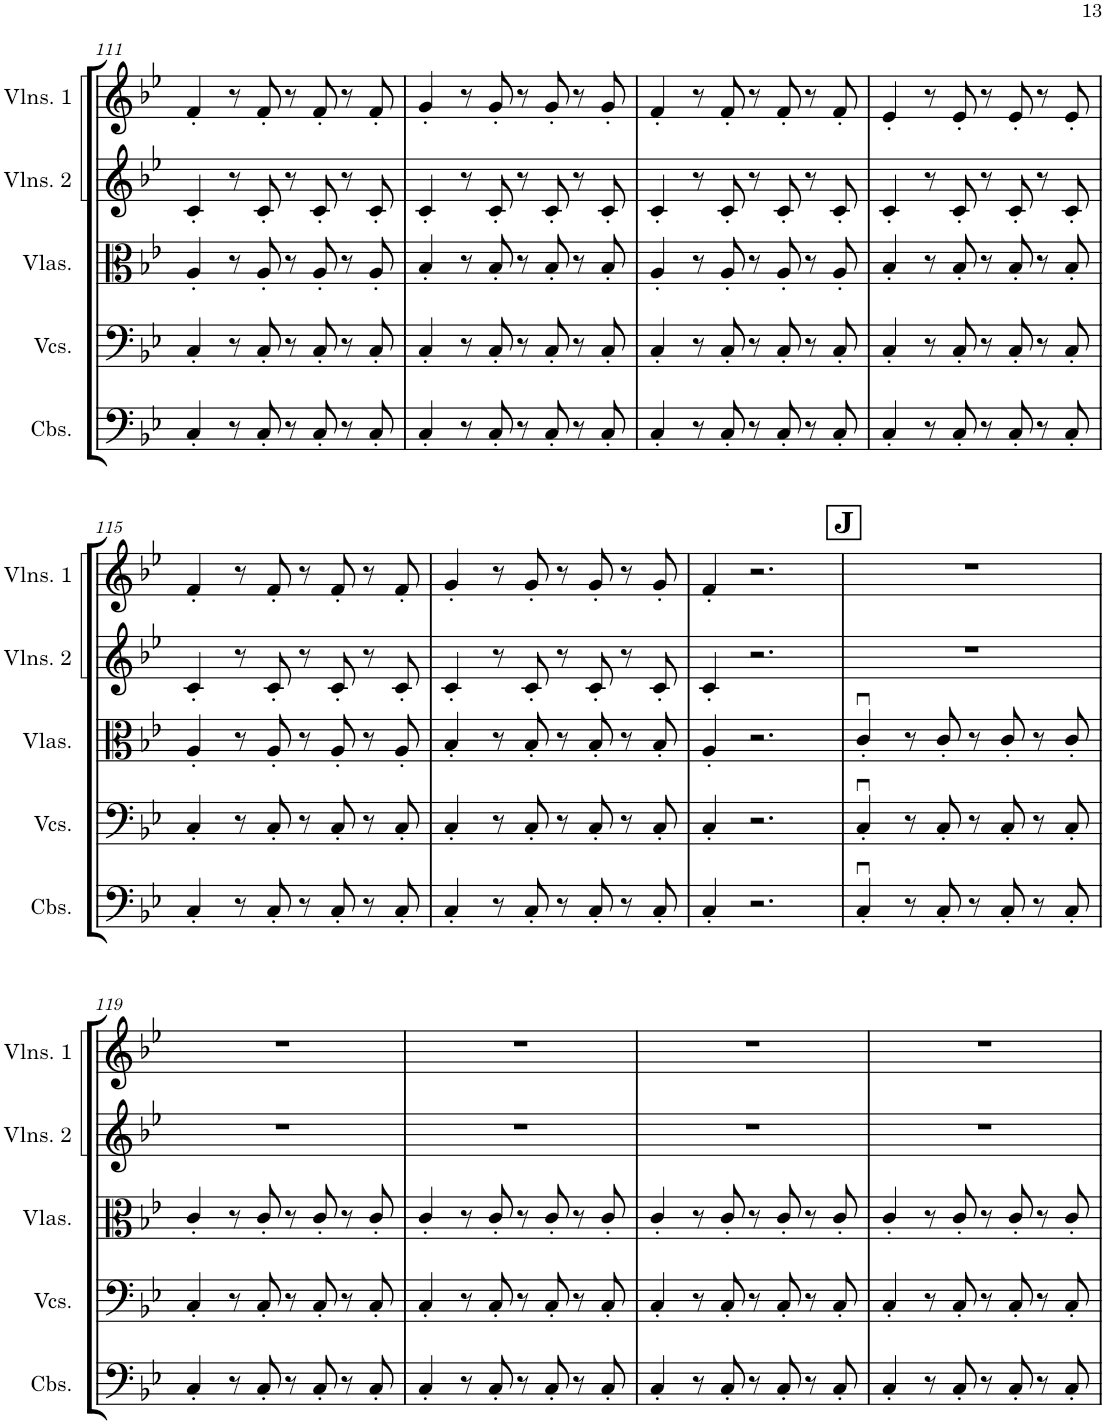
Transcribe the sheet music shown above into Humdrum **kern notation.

**kern	**kern	**kern	**kern	**kern
*part5	*part4	*part3	*part2	*part1
*staff5	*staff4	*staff3	*staff2	*staff1
*I"Contrabasses	*I"Violoncellos	*I"Violas	*I"Violins 2	*I"Violins 1
*I'Cbs.	*I'Vcs.	*I'Vlas.	*I'Vlns. 2	*I'Vlns. 1
!!LO:PB:g=z
*clefF4	*clefF4	*clefC3	*clefG2	*clefG2
*Trd7c12	*	*	*	*
*k[b-e-]	*k[b-e-]	*k[b-e-]	*k[b-e-]	*k[b-e-]
*M4/4	*M4/4	*M4/4	*M4/4	*M4/4
=111	=111	=111	=111	=111
4C'/	4C'/	4A'/	4c'/	4f'/
8r	8r	8r	8r	8r
8C'/	8C'/	8A'/	8c'/	8f'/
8r	8r	8r	8r	8r
8C'/	8C'/	8A'/	8c'/	8f'/
8r	8r	8r	8r	8r
8C'/	8C'/	8A'/	8c'/	8f'/
=112	=112	=112	=112	=112
4C'/	4C'/	4B-'/	4c'/	4g'/
8r	8r	8r	8r	8r
8C'/	8C'/	8B-'/	8c'/	8g'/
8r	8r	8r	8r	8r
8C'/	8C'/	8B-'/	8c'/	8g'/
8r	8r	8r	8r	8r
8C'/	8C'/	8B-'/	8c'/	8g'/
=113	=113	=113	=113	=113
4C'/	4C'/	4A'/	4c'/	4f'/
8r	8r	8r	8r	8r
8C'/	8C'/	8A'/	8c'/	8f'/
8r	8r	8r	8r	8r
8C'/	8C'/	8A'/	8c'/	8f'/
8r	8r	8r	8r	8r
8C'/	8C'/	8A'/	8c'/	8f'/
=114	=114	=114	=114	=114
4C'/	4C'/	4B-'/	4c'/	4e-'/
8r	8r	8r	8r	8r
8C'/	8C'/	8B-'/	8c'/	8e-'/
8r	8r	8r	8r	8r
8C'/	8C'/	8B-'/	8c'/	8e-'/
8r	8r	8r	8r	8r
8C'/	8C'/	8B-'/	8c'/	8e-'/
!!LO:LB:g=z
=115	=115	=115	=115	=115
4C'/	4C'/	4A'/	4c'/	4f'/
8r	8r	8r	8r	8r
8C'/	8C'/	8A'/	8c'/	8f'/
8r	8r	8r	8r	8r
8C'/	8C'/	8A'/	8c'/	8f'/
8r	8r	8r	8r	8r
8C'/	8C'/	8A'/	8c'/	8f'/
=116	=116	=116	=116	=116
4C'/	4C'/	4B-'/	4c'/	4g'/
8r	8r	8r	8r	8r
8C'/	8C'/	8B-'/	8c'/	8g'/
8r	8r	8r	8r	8r
8C'/	8C'/	8B-'/	8c'/	8g'/
8r	8r	8r	8r	8r
8C'/	8C'/	8B-'/	8c'/	8g'/
=117	=117	=117	=117	=117
4C'/	4C'/	4A'/	4c'/	4f'/
2.r	2.r	2.r	2.r	2.r
!!LO:REH:place=s1:a:B:cj:fs=14:t=J
=118	=118	=118	=118	=118
4Cu'/	4Cu'/	4cu'/	1r	1r
8r	8r	8r	.	.
8C'/	8C'/	8c'/	.	.
8r	8r	8r	.	.
8C'/	8C'/	8c'/	.	.
8r	8r	8r	.	.
8C'/	8C'/	8c'/	.	.
!!LO:LB:g=z
=119	=119	=119	=119	=119
4C'/	4C'/	4c'/	1r	1r
8r	8r	8r	.	.
8C'/	8C'/	8c'/	.	.
8r	8r	8r	.	.
8C'/	8C'/	8c'/	.	.
8r	8r	8r	.	.
8C'/	8C'/	8c'/	.	.
=120	=120	=120	=120	=120
4C'/	4C'/	4c'/	1r	1r
8r	8r	8r	.	.
8C'/	8C'/	8c'/	.	.
8r	8r	8r	.	.
8C'/	8C'/	8c'/	.	.
8r	8r	8r	.	.
8C'/	8C'/	8c'/	.	.
=121	=121	=121	=121	=121
4C'/	4C'/	4c'/	1r	1r
8r	8r	8r	.	.
8C'/	8C'/	8c'/	.	.
8r	8r	8r	.	.
8C'/	8C'/	8c'/	.	.
8r	8r	8r	.	.
8C'/	8C'/	8c'/	.	.
=122	=122	=122	=122	=122
4C'/	4C'/	4c'/	1r	1r
8r	8r	8r	.	.
8C'/	8C'/	8c'/	.	.
8r	8r	8r	.	.
8C'/	8C'/	8c'/	.	.
8r	8r	8r	.	.
8C'/	8C'/	8c'/	.	.
=	=	=	=	=
*-	*-	*-	*-	*-
